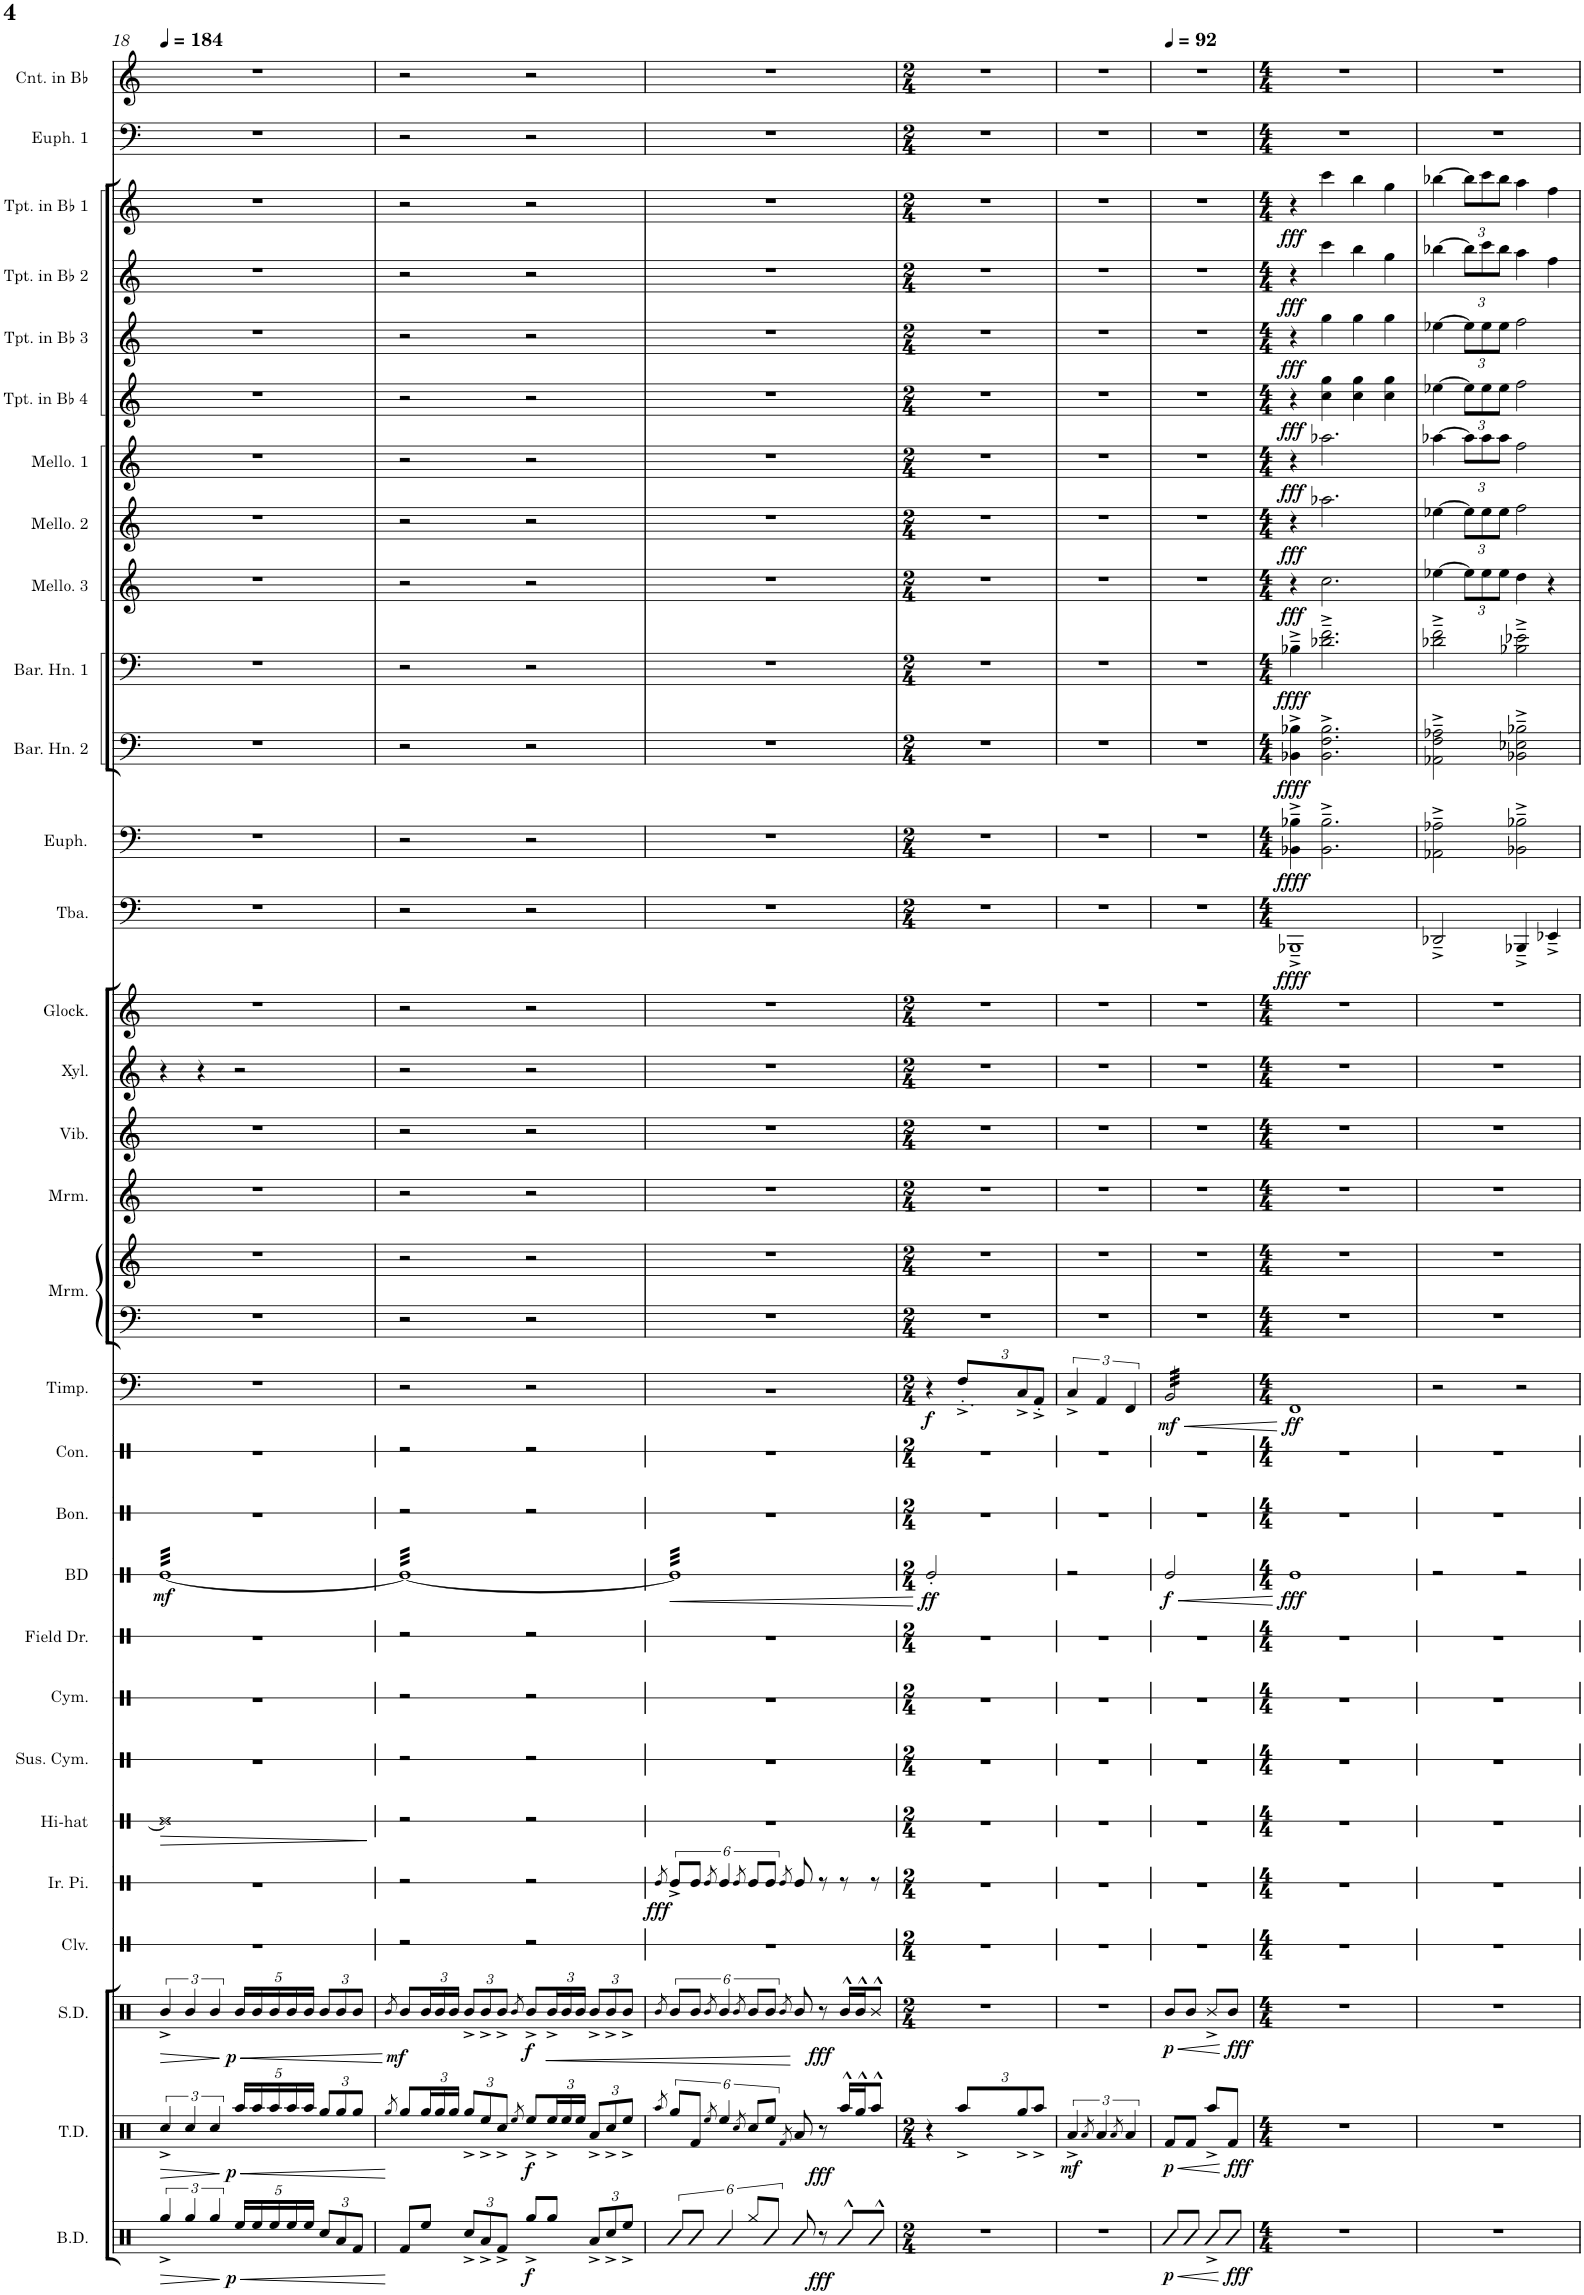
**kern	**dynam	**kern	**dynam	**kern	**dynam	**kern	**kern	**dynam	**kern	**dynam	**kern	**kern	**kern	**kern	**dynam	**kern	**kern	**kern	**dynam	**kern	**kern	**kern	**kern	**kern	**kern	**kern	**dynam	**kern	**dynam	**kern	**dynam	**kern	**dynam	**kern	**dynam	**kern	**dynam	**kern	**dynam	**kern	**dynam	**kern	**dynam	**kern	**dynam	**kern	**dynam	**kern	**kern
*part31	*part31	*part30	*part30	*part29	*part29	*part28	*part27	*part27	*part26	*part26	*part25	*part24	*part23	*part22	*part22	*part21	*part20	*part19	*part19	*part18	*part18	*part17	*part16	*part15	*part14	*part13	*part13	*part12	*part12	*part11	*part11	*part10	*part10	*part9	*part9	*part8	*part8	*part7	*part7	*part6	*part6	*part5	*part5	*part4	*part4	*part3	*part3	*part2	*part1
*staff32	*staff32	*staff31	*staff31	*staff30	*staff30	*staff29	*staff28	*staff28	*staff27	*staff27	*staff26	*staff25	*staff24	*staff23	*staff23	*staff22	*staff21	*staff20	*staff20	*staff19	*staff18	*staff17	*staff16	*staff15	*staff14	*staff13	*staff13	*staff12	*staff12	*staff11	*staff11	*staff10	*staff10	*staff9	*staff9	*staff8	*staff8	*staff7	*staff7	*staff6	*staff6	*staff5	*staff5	*staff4	*staff4	*staff3	*staff3	*staff2	*staff1
*I"Bass Drums	*	*I"Tenor Drums	*	*I"Snare Drum	*	*I"Claves	*I"Iron Pipes	*	*I"Hi-hat	*	*I"Suspended Cymbal	*I"Cymbal	*I"Field Drum	*I"Bass Drum	*	*I"Bongos	*I"Congas	*I"Timpani	*	*I"Marimba	*	*I"Marimba	*I"Vibraphone	*I"Xylophone	*I"Glockenspiel	*I"Tuba	*	*I"Euphonium	*	*I"Baritone Horn 2	*	*I"Baritone Horn 1	*	*I"Mellophone 3	*	*I"Mellophone 2	*	*I"Mellophone 1	*	*I"Trumpet in Bb 4	*	*I"Trumpet in Bb 3	*	*I"Trumpet in Bb 2	*	*I"Trumpet in Bb 1	*	*I"Euphonium 1	*I"Cornet in Bb
*I'B.D.	*	*I'T.D.	*	*I'S.D.	*	*I'Clv.	*I'Ir. Pi.	*	*I'Hi-hat	*	*I'Sus. Cym.	*I'Cym.	*I'Field Dr.	*I'BD	*	*I'Bon.	*I'Con.	*I'Timp.	*	*I'Mrm.	*	*I'Mrm.	*I'Vib.	*I'Xyl.	*I'Glock.	*I'Tba.	*	*I'Euph.	*	*I'Bar. Hn. 2	*	*I'Bar. Hn. 1	*	*I'Mello. 3	*	*I'Mello. 2	*	*I'Mello. 1	*	*I'Tpt. in Bb 4	*	*I'Tpt. in Bb 3	*	*I'Tpt. in Bb 2	*	*I'Tpt. in Bb 1	*	*I'Euph. 1	*I'Cnt. in Bb
!!LO:PB:g=z
*clefX	*	*clefX	*	*clefX	*	*clefX	*clefX	*	*clefX	*	*clefX	*clefX	*clefX	*clefX	*	*clefX	*clefX	*clefF4	*	*clefF4	*clefG2	*clefG2	*clefG2	*clefG2	*clefG2	*clefF4	*	*clefF4	*	*clefF4	*	*clefF4	*	*clefG2	*	*clefG2	*	*clefG2	*	*clefG2	*	*clefG2	*	*clefG2	*	*clefG2	*	*clefF4	*clefG2
*	*	*	*	*	*	*	*	*	*	*	*	*	*	*	*	*	*	*	*	*	*	*	*	*Trd-7c-12	*Trd-14c-24	*	*	*	*	*Trd4c7	*	*Trd4c7	*	*Trd4c7	*	*Trd4c7	*	*Trd4c7	*	*Trd1c2	*	*Trd1c2	*	*Trd1c2	*	*Trd1c2	*	*	*Trd1c2
*k[]	*	*k[]	*	*k[]	*	*k[]	*k[]	*	*k[]	*	*k[]	*k[]	*k[]	*k[]	*	*k[]	*k[]	*k[]	*	*k[]	*k[]	*k[]	*k[]	*k[]	*k[]	*k[]	*	*k[]	*	*k[]	*	*k[]	*	*k[]	*	*k[]	*	*k[]	*	*k[]	*	*k[]	*	*k[]	*	*k[]	*	*k[]	*k[]
*M4/4	*	*M4/4	*	*M4/4	*	*M4/4	*M4/4	*	*M4/4	*	*M4/4	*M4/4	*M4/4	*M4/4	*	*M4/4	*M4/4	*M4/4	*	*M4/4	*M4/4	*M4/4	*M4/4	*M4/4	*M4/4	*M4/4	*	*M4/4	*	*M4/4	*	*M4/4	*	*M4/4	*	*M4/4	*	*M4/4	*	*M4/4	*	*M4/4	*	*M4/4	*	*M4/4	*	*M4/4	*M4/4
*MM184	*	*MM184	*	*MM184	*	*MM184	*MM184	*	*MM184	*	*MM184	*MM184	*MM184	*MM184	*	*MM184	*MM184	*MM184	*	*MM184	*MM184	*MM184	*MM184	*MM184	*MM184	*MM184	*	*MM184	*	*MM184	*	*MM184	*	*MM184	*	*MM184	*	*MM184	*	*MM184	*	*MM184	*	*MM184	*	*MM184	*	*MM184	*MM184
=18	=18	=18	=18	=18	=18	=18	=18	=18	=18	=18	=18	=18	=18	=18	=18	=18	=18	=18	=18	=18	=18	=18	=18	=18	=18	=18	=18	=18	=18	=18	=18	=18	=18	=18	=18	=18	=18	=18	=18	=18	=18	=18	=18	=18	=18	=18	=18	=18	=18
!	!LO:HP:b	!	!LO:HP:b	!	!LO:HP:b	!	!	!	!	!LO:HP:b	!	!	!	!	!LO:DY:b	!	!	!	!	!	!	!	!	!	!	!	!	!	!	!	!	!	!	!	!	!	!	!	!	!	!	!	!	!	!	!	!	!	!
*	*	*	*	*	*	*	*	*	*	*	*	*	*	*tremolo	*	*	*	*	*	*	*	*	*	*	*	*	*	*	*	*	*	*	*	*	*	*	*	*	*	*	*	*	*	*	*	*	*	*	*
6Rgg^/	>	6Rcc^/	>	6R^/	>	1r	1r	.	1Re]	>	1r	1r	1r	[32ReLLL	mf	1r	1r	1r	.	1r	1r	1r	1r	4r	1r	1r	.	1r	.	1r	.	1r	.	1r	.	1r	.	1r	.	1r	.	1r	.	1r	.	1r	.	1r	1r
.	.	.	.	.	.	.	.	.	.	.	.	.	.	32Re	.	.	.	.	.	.	.	.	.	.	.	.	.	.	.	.	.	.	.	.	.	.	.	.	.	.	.	.	.	.	.	.	.	.	.
.	.	.	.	.	.	.	.	.	.	.	.	.	.	32Re	.	.	.	.	.	.	.	.	.	.	.	.	.	.	.	.	.	.	.	.	.	.	.	.	.	.	.	.	.	.	.	.	.	.	.
.	.	.	.	.	.	.	.	.	.	.	.	.	.	32Re	.	.	.	.	.	.	.	.	.	.	.	.	.	.	.	.	.	.	.	.	.	.	.	.	.	.	.	.	.	.	.	.	.	.	.
.	.	.	.	.	.	.	.	.	.	.	.	.	.	32Re	.	.	.	.	.	.	.	.	.	.	.	.	.	.	.	.	.	.	.	.	.	.	.	.	.	.	.	.	.	.	.	.	.	.	.
.	.	.	.	.	.	.	.	.	.	.	.	.	.	32Re	.	.	.	.	.	.	.	.	.	.	.	.	.	.	.	.	.	.	.	.	.	.	.	.	.	.	.	.	.	.	.	.	.	.	.
6Rgg/	.	6Rcc/	.	6R/	.	.	.	.	.	.	.	.	.	.	.	.	.	.	.	.	.	.	.	.	.	.	.	.	.	.	.	.	.	.	.	.	.	.	.	.	.	.	.	.	.	.	.	.	.
.	.	.	.	.	.	.	.	.	.	.	.	.	.	32Re	.	.	.	.	.	.	.	.	.	.	.	.	.	.	.	.	.	.	.	.	.	.	.	.	.	.	.	.	.	.	.	.	.	.	.
.	.	.	.	.	.	.	.	.	.	.	.	.	.	32Re	.	.	.	.	.	.	.	.	.	.	.	.	.	.	.	.	.	.	.	.	.	.	.	.	.	.	.	.	.	.	.	.	.	.	.
.	.	.	.	.	.	.	.	.	.	.	.	.	.	32Re	.	.	.	.	.	.	.	.	.	4r	.	.	.	.	.	.	.	.	.	.	.	.	.	.	.	.	.	.	.	.	.	.	.	.	.
.	.	.	.	.	.	.	.	.	.	.	.	.	.	32Re	.	.	.	.	.	.	.	.	.	.	.	.	.	.	.	.	.	.	.	.	.	.	.	.	.	.	.	.	.	.	.	.	.	.	.
.	.	.	.	.	.	.	.	.	.	.	.	.	.	32Re	.	.	.	.	.	.	.	.	.	.	.	.	.	.	.	.	.	.	.	.	.	.	.	.	.	.	.	.	.	.	.	.	.	.	.
6Rgg/	.	6Rcc/	.	6R/	.	.	.	.	.	.	.	.	.	.	.	.	.	.	.	.	.	.	.	.	.	.	.	.	.	.	.	.	.	.	.	.	.	.	.	.	.	.	.	.	.	.	.	.	.
.	.	.	.	.	.	.	.	.	.	.	.	.	.	32Re	.	.	.	.	.	.	.	.	.	.	.	.	.	.	.	.	.	.	.	.	.	.	.	.	.	.	.	.	.	.	.	.	.	.	.
.	.	.	.	.	.	.	.	.	.	.	.	.	.	32Re	.	.	.	.	.	.	.	.	.	.	.	.	.	.	.	.	.	.	.	.	.	.	.	.	.	.	.	.	.	.	.	.	.	.	.
.	.	.	.	.	.	.	.	.	.	.	.	.	.	32Re	.	.	.	.	.	.	.	.	.	.	.	.	.	.	.	.	.	.	.	.	.	.	.	.	.	.	.	.	.	.	.	.	.	.	.
.	.	.	.	.	.	.	.	.	.	.	.	.	.	32Re	.	.	.	.	.	.	.	.	.	.	.	.	.	.	.	.	.	.	.	.	.	.	.	.	.	.	.	.	.	.	.	.	.	.	.
.	.	.	.	.	.	.	.	.	.	.	.	.	.	32Re	.	.	.	.	.	.	.	.	.	.	.	.	.	.	.	.	.	.	.	.	.	.	.	.	.	.	.	.	.	.	.	.	.	.	.
*Xbrackettup	*	*	*	*	*	*	*	*	*	*	*	*	*	*	*	*	*	*	*	*	*	*	*	*	*	*	*	*	*	*	*	*	*	*	*	*	*	*	*	*	*	*	*	*	*	*	*	*	*
!	!LO:HP:n=1:b	!	!	!	!	!	!	!	!	!	!	!	!	!	!	!	!	!	!	!	!	!	!	!	!	!	!	!	!	!	!	!	!	!	!	!	!	!	!	!	!	!	!	!	!	!	!	!	!
*	*	*Xbrackettup	*	*	*	*	*	*	*	*	*	*	*	*	*	*	*	*	*	*	*	*	*	*	*	*	*	*	*	*	*	*	*	*	*	*	*	*	*	*	*	*	*	*	*	*	*	*	*
!	!	!	!LO:HP:n=1:b	!	!	!	!	!	!	!	!	!	!	!	!	!	!	!	!	!	!	!	!	!	!	!	!	!	!	!	!	!	!	!	!	!	!	!	!	!	!	!	!	!	!	!	!	!	!
*	*	*	*	*Xbrackettup	*	*	*	*	*	*	*	*	*	*	*	*	*	*	*	*	*	*	*	*	*	*	*	*	*	*	*	*	*	*	*	*	*	*	*	*	*	*	*	*	*	*	*	*	*
!	!LO:DY:n=1:b	!	!LO:DY:n=1:b	!	!LO:HP:n=1:b	!	!	!	!	!	!	!	!	!	!	!	!	!	!	!	!	!	!	!	!	!	!	!	!	!	!	!	!	!	!	!	!	!	!	!	!	!	!	!	!	!	!	!	!
!	!	!	!	!	!LO:DY:n=1:b	!	!	!	!	!	!	!	!	!	!	!	!	!	!	!	!	!	!	!	!	!	!	!	!	!	!	!	!	!	!	!	!	!	!	!	!	!	!	!	!	!	!	!	!
20Ree/LL	] < p	20Raa/LL	] < p	20R/LL	] < p	.	.	.	.	.	.	.	.	32Re	.	.	.	.	.	.	.	.	.	2r	.	.	.	.	.	.	.	.	.	.	.	.	.	.	.	.	.	.	.	.	.	.	.	.	.
.	.	.	.	.	.	.	.	.	.	.	.	.	.	32Re	.	.	.	.	.	.	.	.	.	.	.	.	.	.	.	.	.	.	.	.	.	.	.	.	.	.	.	.	.	.	.	.	.	.	.
20Ree/	.	20Raa/	.	20R/	.	.	.	.	.	.	.	.	.	.	.	.	.	.	.	.	.	.	.	.	.	.	.	.	.	.	.	.	.	.	.	.	.	.	.	.	.	.	.	.	.	.	.	.	.
.	.	.	.	.	.	.	.	.	.	.	.	.	.	32Re	.	.	.	.	.	.	.	.	.	.	.	.	.	.	.	.	.	.	.	.	.	.	.	.	.	.	.	.	.	.	.	.	.	.	.
.	.	.	.	.	.	.	.	.	.	.	.	.	.	32Re	.	.	.	.	.	.	.	.	.	.	.	.	.	.	.	.	.	.	.	.	.	.	.	.	.	.	.	.	.	.	.	.	.	.	.
20Ree/	.	20Raa/	.	20R/	.	.	.	.	.	.	.	.	.	.	.	.	.	.	.	.	.	.	.	.	.	.	.	.	.	.	.	.	.	.	.	.	.	.	.	.	.	.	.	.	.	.	.	.	.
.	.	.	.	.	.	.	.	.	.	.	.	.	.	32Re	.	.	.	.	.	.	.	.	.	.	.	.	.	.	.	.	.	.	.	.	.	.	.	.	.	.	.	.	.	.	.	.	.	.	.
20Ree/	.	20Raa/	.	20R/	.	.	.	.	.	.	.	.	.	.	.	.	.	.	.	.	.	.	.	.	.	.	.	.	.	.	.	.	.	.	.	.	.	.	.	.	.	.	.	.	.	.	.	.	.
.	.	.	.	.	.	.	.	.	.	.	.	.	.	32Re	.	.	.	.	.	.	.	.	.	.	.	.	.	.	.	.	.	.	.	.	.	.	.	.	.	.	.	.	.	.	.	.	.	.	.
.	.	.	.	.	.	.	.	.	.	.	.	.	.	32Re	.	.	.	.	.	.	.	.	.	.	.	.	.	.	.	.	.	.	.	.	.	.	.	.	.	.	.	.	.	.	.	.	.	.	.
20Ree/JJ	.	20Raa/JJ	.	20R/JJ	.	.	.	.	.	.	.	.	.	.	.	.	.	.	.	.	.	.	.	.	.	.	.	.	.	.	.	.	.	.	.	.	.	.	.	.	.	.	.	.	.	.	.	.	.
.	.	.	.	.	.	.	.	.	.	.	.	.	.	32Re	.	.	.	.	.	.	.	.	.	.	.	.	.	.	.	.	.	.	.	.	.	.	.	.	.	.	.	.	.	.	.	.	.	.	.
12Rcc/L	.	12Rgg/L	.	12R/L	.	.	.	.	.	.	.	.	.	32Re	.	.	.	.	.	.	.	.	.	.	.	.	.	.	.	.	.	.	.	.	.	.	.	.	.	.	.	.	.	.	.	.	.	.	.
.	.	.	.	.	.	.	.	.	.	.	.	.	.	32Re	.	.	.	.	.	.	.	.	.	.	.	.	.	.	.	.	.	.	.	.	.	.	.	.	.	.	.	.	.	.	.	.	.	.	.
.	.	.	.	.	.	.	.	.	.	.	.	.	.	32Re	.	.	.	.	.	.	.	.	.	.	.	.	.	.	.	.	.	.	.	.	.	.	.	.	.	.	.	.	.	.	.	.	.	.	.
12Ra/	.	12Rgg/	.	12R/	.	.	.	.	.	.	.	.	.	.	.	.	.	.	.	.	.	.	.	.	.	.	.	.	.	.	.	.	.	.	.	.	.	.	.	.	.	.	.	.	.	.	.	.	.
.	.	.	.	.	.	.	.	.	.	.	.	.	.	32Re	.	.	.	.	.	.	.	.	.	.	.	.	.	.	.	.	.	.	.	.	.	.	.	.	.	.	.	.	.	.	.	.	.	.	.
.	.	.	.	.	.	.	.	.	.	.	.	.	.	32Re	.	.	.	.	.	.	.	.	.	.	.	.	.	.	.	.	.	.	.	.	.	.	.	.	.	.	.	.	.	.	.	.	.	.	.
.	.	.	.	.	.	.	.	.	.	.	.	.	.	32Re	.	.	.	.	.	.	.	.	.	.	.	.	.	.	.	.	.	.	.	.	.	.	.	.	.	.	.	.	.	.	.	.	.	.	.
12Rf/J	.	12Rgg/J	.	12R/J	.	.	.	.	.	.	.	.	.	.	.	.	.	.	.	.	.	.	.	.	.	.	.	.	.	.	.	.	.	.	.	.	.	.	.	.	.	.	.	.	.	.	.	.	.
.	.	.	.	.	.	.	.	.	.	.	.	.	.	32Re	.	.	.	.	.	.	.	.	.	.	.	.	.	.	.	.	.	.	.	.	.	.	.	.	.	.	.	.	.	.	.	.	.	.	.
.	.	.	.	.	.	.	.	.	.	.	.	.	.	32ReJJJ	.	.	.	.	.	.	.	.	.	.	.	.	.	.	.	.	.	.	.	.	.	.	.	.	.	.	.	.	.	.	.	.	.	.	.
.	[	.	[	.	[	.	.	.	.	]	.	.	.	.	.	.	.	.	.	.	.	.	.	.	.	.	.	.	.	.	.	.	.	.	.	.	.	.	.	.	.	.	.	.	.	.	.	.	.
=19	=19	=19	=19	=19	=19	=19	=19	=19	=19	=19	=19	=19	=19	=19	=19	=19	=19	=19	=19	=19	=19	=19	=19	=19	=19	=19	=19	=19	=19	=19	=19	=19	=19	=19	=19	=19	=19	=19	=19	=19	=19	=19	=19	=19	=19	=19	=19	=19	=19
.	.	8qRgg/	.	8qR/	.	.	.	.	.	.	.	.	.	.	.	.	.	.	.	.	.	.	.	.	.	.	.	.	.	.	.	.	.	.	.	.	.	.	.	.	.	.	.	.	.	.	.	.	.
!	!	!	!	!	!LO:DY:b	!	!	!	!	!	!	!	!	!	!	!	!	!	!	!	!	!	!	!	!	!	!	!	!	!	!	!	!	!	!	!	!	!	!	!	!	!	!	!	!	!	!	!	!
8Rf/L	.	8Rgg/L	.	8R/L	mf	2r	2r	.	2r	.	2r	2r	2r	32ReLLL	.	2r	2r	2r	.	2r	2r	2r	2r	2r	2r	2r	.	2r	.	2r	.	2r	.	2r	.	2r	.	2r	.	2r	.	2r	.	2r	.	2r	.	2r	2r
.	.	.	.	.	.	.	.	.	.	.	.	.	.	32Re	.	.	.	.	.	.	.	.	.	.	.	.	.	.	.	.	.	.	.	.	.	.	.	.	.	.	.	.	.	.	.	.	.	.	.
.	.	.	.	.	.	.	.	.	.	.	.	.	.	32Re	.	.	.	.	.	.	.	.	.	.	.	.	.	.	.	.	.	.	.	.	.	.	.	.	.	.	.	.	.	.	.	.	.	.	.
.	.	.	.	.	.	.	.	.	.	.	.	.	.	32Re	.	.	.	.	.	.	.	.	.	.	.	.	.	.	.	.	.	.	.	.	.	.	.	.	.	.	.	.	.	.	.	.	.	.	.
8Ree/J	.	24Rgg/L	.	24R/L	.	.	.	.	.	.	.	.	.	32Re	.	.	.	.	.	.	.	.	.	.	.	.	.	.	.	.	.	.	.	.	.	.	.	.	.	.	.	.	.	.	.	.	.	.	.
.	.	.	.	.	.	.	.	.	.	.	.	.	.	32Re	.	.	.	.	.	.	.	.	.	.	.	.	.	.	.	.	.	.	.	.	.	.	.	.	.	.	.	.	.	.	.	.	.	.	.
.	.	24Rgg/	.	24R/	.	.	.	.	.	.	.	.	.	.	.	.	.	.	.	.	.	.	.	.	.	.	.	.	.	.	.	.	.	.	.	.	.	.	.	.	.	.	.	.	.	.	.	.	.
.	.	.	.	.	.	.	.	.	.	.	.	.	.	32Re	.	.	.	.	.	.	.	.	.	.	.	.	.	.	.	.	.	.	.	.	.	.	.	.	.	.	.	.	.	.	.	.	.	.	.
.	.	24Rgg/JJ	.	24R/JJ	.	.	.	.	.	.	.	.	.	.	.	.	.	.	.	.	.	.	.	.	.	.	.	.	.	.	.	.	.	.	.	.	.	.	.	.	.	.	.	.	.	.	.	.	.
.	.	.	.	.	.	.	.	.	.	.	.	.	.	32Re	.	.	.	.	.	.	.	.	.	.	.	.	.	.	.	.	.	.	.	.	.	.	.	.	.	.	.	.	.	.	.	.	.	.	.
12Rcc^/L	.	12Rgg^/L	.	12R^/L	.	.	.	.	.	.	.	.	.	32Re	.	.	.	.	.	.	.	.	.	.	.	.	.	.	.	.	.	.	.	.	.	.	.	.	.	.	.	.	.	.	.	.	.	.	.
.	.	.	.	.	.	.	.	.	.	.	.	.	.	32Re	.	.	.	.	.	.	.	.	.	.	.	.	.	.	.	.	.	.	.	.	.	.	.	.	.	.	.	.	.	.	.	.	.	.	.
.	.	.	.	.	.	.	.	.	.	.	.	.	.	32Re	.	.	.	.	.	.	.	.	.	.	.	.	.	.	.	.	.	.	.	.	.	.	.	.	.	.	.	.	.	.	.	.	.	.	.
12Ra^/	.	12Ree^/	.	12R^/	.	.	.	.	.	.	.	.	.	.	.	.	.	.	.	.	.	.	.	.	.	.	.	.	.	.	.	.	.	.	.	.	.	.	.	.	.	.	.	.	.	.	.	.	.
.	.	.	.	.	.	.	.	.	.	.	.	.	.	32Re	.	.	.	.	.	.	.	.	.	.	.	.	.	.	.	.	.	.	.	.	.	.	.	.	.	.	.	.	.	.	.	.	.	.	.
.	.	.	.	.	.	.	.	.	.	.	.	.	.	32Re	.	.	.	.	.	.	.	.	.	.	.	.	.	.	.	.	.	.	.	.	.	.	.	.	.	.	.	.	.	.	.	.	.	.	.
.	.	.	.	.	.	.	.	.	.	.	.	.	.	32Re	.	.	.	.	.	.	.	.	.	.	.	.	.	.	.	.	.	.	.	.	.	.	.	.	.	.	.	.	.	.	.	.	.	.	.
12Rf^/J	.	12Rcc^/J	.	12R^/J	.	.	.	.	.	.	.	.	.	.	.	.	.	.	.	.	.	.	.	.	.	.	.	.	.	.	.	.	.	.	.	.	.	.	.	.	.	.	.	.	.	.	.	.	.
.	.	.	.	.	.	.	.	.	.	.	.	.	.	32Re	.	.	.	.	.	.	.	.	.	.	.	.	.	.	.	.	.	.	.	.	.	.	.	.	.	.	.	.	.	.	.	.	.	.	.
.	.	.	.	.	.	.	.	.	.	.	.	.	.	32Re	.	.	.	.	.	.	.	.	.	.	.	.	.	.	.	.	.	.	.	.	.	.	.	.	.	.	.	.	.	.	.	.	.	.	.
.	.	8qRee/	.	8qR/	.	.	.	.	.	.	.	.	.	.	.	.	.	.	.	.	.	.	.	.	.	.	.	.	.	.	.	.	.	.	.	.	.	.	.	.	.	.	.	.	.	.	.	.	.
!	!LO:DY:b	!	!LO:DY:b	!	!LO:DY:b	!	!	!	!	!	!	!	!	!	!	!	!	!	!	!	!	!	!	!	!	!	!	!	!	!	!	!	!	!	!	!	!	!	!	!	!	!	!	!	!	!	!	!	!
8Rgg^/L	f	8Ree^/L	f	8R^/L	f	2r	2r	.	2r	.	2r	2r	2r	32Re	.	2r	2r	2r	.	2r	2r	2r	2r	2r	2r	2r	.	2r	.	2r	.	2r	.	2r	.	2r	.	2r	.	2r	.	2r	.	2r	.	2r	.	2r	2r
.	.	.	.	.	.	.	.	.	.	.	.	.	.	32Re	.	.	.	.	.	.	.	.	.	.	.	.	.	.	.	.	.	.	.	.	.	.	.	.	.	.	.	.	.	.	.	.	.	.	.
.	.	.	.	.	.	.	.	.	.	.	.	.	.	32Re	.	.	.	.	.	.	.	.	.	.	.	.	.	.	.	.	.	.	.	.	.	.	.	.	.	.	.	.	.	.	.	.	.	.	.
.	.	.	.	.	.	.	.	.	.	.	.	.	.	32Re	.	.	.	.	.	.	.	.	.	.	.	.	.	.	.	.	.	.	.	.	.	.	.	.	.	.	.	.	.	.	.	.	.	.	.
!	!	!	!	!	!LO:HP:b	!	!	!	!	!	!	!	!	!	!	!	!	!	!	!	!	!	!	!	!	!	!	!	!	!	!	!	!	!	!	!	!	!	!	!	!	!	!	!	!	!	!	!	!
8Rgg/J	.	24Ree^/L	.	24R^/L	<	.	.	.	.	.	.	.	.	32Re	.	.	.	.	.	.	.	.	.	.	.	.	.	.	.	.	.	.	.	.	.	.	.	.	.	.	.	.	.	.	.	.	.	.	.
.	.	.	.	.	.	.	.	.	.	.	.	.	.	32Re	.	.	.	.	.	.	.	.	.	.	.	.	.	.	.	.	.	.	.	.	.	.	.	.	.	.	.	.	.	.	.	.	.	.	.
.	.	24Ree/	.	24R/	.	.	.	.	.	.	.	.	.	.	.	.	.	.	.	.	.	.	.	.	.	.	.	.	.	.	.	.	.	.	.	.	.	.	.	.	.	.	.	.	.	.	.	.	.
.	.	.	.	.	.	.	.	.	.	.	.	.	.	32Re	.	.	.	.	.	.	.	.	.	.	.	.	.	.	.	.	.	.	.	.	.	.	.	.	.	.	.	.	.	.	.	.	.	.	.
.	.	24Ree/JJ	.	24R/JJ	.	.	.	.	.	.	.	.	.	.	.	.	.	.	.	.	.	.	.	.	.	.	.	.	.	.	.	.	.	.	.	.	.	.	.	.	.	.	.	.	.	.	.	.	.
.	.	.	.	.	.	.	.	.	.	.	.	.	.	32Re	.	.	.	.	.	.	.	.	.	.	.	.	.	.	.	.	.	.	.	.	.	.	.	.	.	.	.	.	.	.	.	.	.	.	.
12Ra^/L	.	12Ra^/L	.	12R^/L	.	.	.	.	.	.	.	.	.	32Re	.	.	.	.	.	.	.	.	.	.	.	.	.	.	.	.	.	.	.	.	.	.	.	.	.	.	.	.	.	.	.	.	.	.	.
.	.	.	.	.	.	.	.	.	.	.	.	.	.	32Re	.	.	.	.	.	.	.	.	.	.	.	.	.	.	.	.	.	.	.	.	.	.	.	.	.	.	.	.	.	.	.	.	.	.	.
.	.	.	.	.	.	.	.	.	.	.	.	.	.	32Re	.	.	.	.	.	.	.	.	.	.	.	.	.	.	.	.	.	.	.	.	.	.	.	.	.	.	.	.	.	.	.	.	.	.	.
12Rcc^/	.	12Rcc^/	.	12R^/	.	.	.	.	.	.	.	.	.	.	.	.	.	.	.	.	.	.	.	.	.	.	.	.	.	.	.	.	.	.	.	.	.	.	.	.	.	.	.	.	.	.	.	.	.
.	.	.	.	.	.	.	.	.	.	.	.	.	.	32Re	.	.	.	.	.	.	.	.	.	.	.	.	.	.	.	.	.	.	.	.	.	.	.	.	.	.	.	.	.	.	.	.	.	.	.
.	.	.	.	.	.	.	.	.	.	.	.	.	.	32Re	.	.	.	.	.	.	.	.	.	.	.	.	.	.	.	.	.	.	.	.	.	.	.	.	.	.	.	.	.	.	.	.	.	.	.
.	.	.	.	.	.	.	.	.	.	.	.	.	.	32Re	.	.	.	.	.	.	.	.	.	.	.	.	.	.	.	.	.	.	.	.	.	.	.	.	.	.	.	.	.	.	.	.	.	.	.
12Ree^/J	.	12Ree^/J	.	12R^/J	.	.	.	.	.	.	.	.	.	.	.	.	.	.	.	.	.	.	.	.	.	.	.	.	.	.	.	.	.	.	.	.	.	.	.	.	.	.	.	.	.	.	.	.	.
.	.	.	.	.	.	.	.	.	.	.	.	.	.	32Re	.	.	.	.	.	.	.	.	.	.	.	.	.	.	.	.	.	.	.	.	.	.	.	.	.	.	.	.	.	.	.	.	.	.	.
.	.	.	.	.	.	.	.	.	.	.	.	.	.	32ReJJJ	.	.	.	.	.	.	.	.	.	.	.	.	.	.	.	.	.	.	.	.	.	.	.	.	.	.	.	.	.	.	.	.	.	.	.
=20	=20	=20	=20	=20	=20	=20	=20	=20	=20	=20	=20	=20	=20	=20	=20	=20	=20	=20	=20	=20	=20	=20	=20	=20	=20	=20	=20	=20	=20	=20	=20	=20	=20	=20	=20	=20	=20	=20	=20	=20	=20	=20	=20	=20	=20	=20	=20	=20	=20
.	.	8qRaa/	.	8qR/	.	.	8qRe/	.	.	.	.	.	.	.	.	.	.	.	.	.	.	.	.	.	.	.	.	.	.	.	.	.	.	.	.	.	.	.	.	.	.	.	.	.	.	.	.	.	.
*brackettup	*	*brackettup	*	*brackettup	*	*	*	*	*	*	*	*	*	*	*	*	*	*	*	*	*	*	*	*	*	*	*	*	*	*	*	*	*	*	*	*	*	*	*	*	*	*	*	*	*	*	*	*	*
!	!	!	!	!	!	!	!	!LO:DY:b	!	!	!	!	!	!	!LO:HP:b	!	!	!	!	!	!	!	!	!	!	!	!	!	!	!	!	!	!	!	!	!	!	!	!	!	!	!	!	!	!	!	!	!	!
12R/L	.	12Rgg/L	.	12R/L	.	1r	12Re^/L	fff	1r	.	1r	1r	1r	32Re]LLL	<	1r	1r	1rBB	.	1r	1r	1r	1r	1r	1r	1r	.	1r	.	1r	.	1r	.	1r	.	1r	.	1r	.	1r	.	1r	.	1r	.	1r	.	1r	1r
.	.	.	.	.	.	.	.	.	.	.	.	.	.	32Re	.	.	.	.	.	.	.	.	.	.	.	.	.	.	.	.	.	.	.	.	.	.	.	.	.	.	.	.	.	.	.	.	.	.	.
.	.	.	.	.	.	.	.	.	.	.	.	.	.	32Re	.	.	.	.	.	.	.	.	.	.	.	.	.	.	.	.	.	.	.	.	.	.	.	.	.	.	.	.	.	.	.	.	.	.	.
12R/J	.	12Rf/J	.	12R/J	.	.	12Re/J	.	.	.	.	.	.	.	.	.	.	.	.	.	.	.	.	.	.	.	.	.	.	.	.	.	.	.	.	.	.	.	.	.	.	.	.	.	.	.	.	.	.
.	.	.	.	.	.	.	.	.	.	.	.	.	.	32Re	.	.	.	.	.	.	.	.	.	.	.	.	.	.	.	.	.	.	.	.	.	.	.	.	.	.	.	.	.	.	.	.	.	.	.
.	.	.	.	.	.	.	.	.	.	.	.	.	.	32Re	.	.	.	.	.	.	.	.	.	.	.	.	.	.	.	.	.	.	.	.	.	.	.	.	.	.	.	.	.	.	.	.	.	.	.
.	.	.	.	.	.	.	.	.	.	.	.	.	.	32Re	.	.	.	.	.	.	.	.	.	.	.	.	.	.	.	.	.	.	.	.	.	.	.	.	.	.	.	.	.	.	.	.	.	.	.
.	.	8qRee/	.	8qR/	.	.	8qRe/	.	.	.	.	.	.	.	.	.	.	.	.	.	.	.	.	.	.	.	.	.	.	.	.	.	.	.	.	.	.	.	.	.	.	.	.	.	.	.	.	.	.
6R/	.	6Ree/	.	6R/	.	.	6Re/	.	.	.	.	.	.	.	.	.	.	.	.	.	.	.	.	.	.	.	.	.	.	.	.	.	.	.	.	.	.	.	.	.	.	.	.	.	.	.	.	.	.
.	.	.	.	.	.	.	.	.	.	.	.	.	.	32Re	.	.	.	.	.	.	.	.	.	.	.	.	.	.	.	.	.	.	.	.	.	.	.	.	.	.	.	.	.	.	.	.	.	.	.
.	.	.	.	.	.	.	.	.	.	.	.	.	.	32Re	.	.	.	.	.	.	.	.	.	.	.	.	.	.	.	.	.	.	.	.	.	.	.	.	.	.	.	.	.	.	.	.	.	.	.
.	.	.	.	.	.	.	.	.	.	.	.	.	.	32Re	.	.	.	.	.	.	.	.	.	.	.	.	.	.	.	.	.	.	.	.	.	.	.	.	.	.	.	.	.	.	.	.	.	.	.
.	.	.	.	.	.	.	.	.	.	.	.	.	.	32Re	.	.	.	.	.	.	.	.	.	.	.	.	.	.	.	.	.	.	.	.	.	.	.	.	.	.	.	.	.	.	.	.	.	.	.
.	.	.	.	.	.	.	.	.	.	.	.	.	.	32Re	.	.	.	.	.	.	.	.	.	.	.	.	.	.	.	.	.	.	.	.	.	.	.	.	.	.	.	.	.	.	.	.	.	.	.
.	.	8qRcc/	.	8qR/	.	.	8qRe/	.	.	.	.	.	.	.	.	.	.	.	.	.	.	.	.	.	.	.	.	.	.	.	.	.	.	.	.	.	.	.	.	.	.	.	.	.	.	.	.	.	.
12Rgg/L	.	12Rcc/L	.	12R/L	.	.	12Re/L	.	.	.	.	.	.	.	.	.	.	.	.	.	.	.	.	.	.	.	.	.	.	.	.	.	.	.	.	.	.	.	.	.	.	.	.	.	.	.	.	.	.
.	.	.	.	.	.	.	.	.	.	.	.	.	.	32Re	.	.	.	.	.	.	.	.	.	.	.	.	.	.	.	.	.	.	.	.	.	.	.	.	.	.	.	.	.	.	.	.	.	.	.
.	.	.	.	.	.	.	.	.	.	.	.	.	.	32Re	.	.	.	.	.	.	.	.	.	.	.	.	.	.	.	.	.	.	.	.	.	.	.	.	.	.	.	.	.	.	.	.	.	.	.
.	.	.	.	.	.	.	.	.	.	.	.	.	.	32Re	.	.	.	.	.	.	.	.	.	.	.	.	.	.	.	.	.	.	.	.	.	.	.	.	.	.	.	.	.	.	.	.	.	.	.
12R/J	.	12Ree/J	.	12R/J	.	.	12Re/J	.	.	.	.	.	.	.	.	.	.	.	.	.	.	.	.	.	.	.	.	.	.	.	.	.	.	.	.	.	.	.	.	.	.	.	.	.	.	.	.	.	.
.	.	.	.	.	.	.	.	.	.	.	.	.	.	32Re	.	.	.	.	.	.	.	.	.	.	.	.	.	.	.	.	.	.	.	.	.	.	.	.	.	.	.	.	.	.	.	.	.	.	.
.	.	.	.	.	.	.	.	.	.	.	.	.	.	32Re	.	.	.	.	.	.	.	.	.	.	.	.	.	.	.	.	.	.	.	.	.	.	.	.	.	.	.	.	.	.	.	.	.	.	.
.	.	8qRf/	.	8qR/	.	.	8qRe/	.	.	.	.	.	.	.	.	.	.	.	.	.	.	.	.	.	.	.	.	.	.	.	.	.	.	.	.	.	.	.	.	.	.	.	.	.	.	.	.	.	.
8R/	.	8Ra/	.	8R/	[	.	8Re/	.	.	.	.	.	.	32Re	.	.	.	.	.	.	.	.	.	.	.	.	.	.	.	.	.	.	.	.	.	.	.	.	.	.	.	.	.	.	.	.	.	.	.
.	.	.	.	.	.	.	.	.	.	.	.	.	.	32Re	.	.	.	.	.	.	.	.	.	.	.	.	.	.	.	.	.	.	.	.	.	.	.	.	.	.	.	.	.	.	.	.	.	.	.
.	.	.	.	.	.	.	.	.	.	.	.	.	.	32Re	.	.	.	.	.	.	.	.	.	.	.	.	.	.	.	.	.	.	.	.	.	.	.	.	.	.	.	.	.	.	.	.	.	.	.
.	.	.	.	.	.	.	.	.	.	.	.	.	.	32Re	.	.	.	.	.	.	.	.	.	.	.	.	.	.	.	.	.	.	.	.	.	.	.	.	.	.	.	.	.	.	.	.	.	.	.
!	!LO:DY:b	!	!LO:DY:b	!	!LO:DY:b	!	!	!	!	!	!	!	!	!	!	!	!	!	!	!	!	!	!	!	!	!	!	!	!	!	!	!	!	!	!	!	!	!	!	!	!	!	!	!	!	!	!	!	!
8r	fff	8r	fff	8r	fff	.	8r	.	.	.	.	.	.	32Re	.	.	.	.	.	.	.	.	.	.	.	.	.	.	.	.	.	.	.	.	.	.	.	.	.	.	.	.	.	.	.	.	.	.	.
.	.	.	.	.	.	.	.	.	.	.	.	.	.	32Re	.	.	.	.	.	.	.	.	.	.	.	.	.	.	.	.	.	.	.	.	.	.	.	.	.	.	.	.	.	.	.	.	.	.	.
.	.	.	.	.	.	.	.	.	.	.	.	.	.	32Re	.	.	.	.	.	.	.	.	.	.	.	.	.	.	.	.	.	.	.	.	.	.	.	.	.	.	.	.	.	.	.	.	.	.	.
.	.	.	.	.	.	.	.	.	.	.	.	.	.	32Re	.	.	.	.	.	.	.	.	.	.	.	.	.	.	.	.	.	.	.	.	.	.	.	.	.	.	.	.	.	.	.	.	.	.	.
8R^^/L	.	16Raa^^/LL	.	16R^^/LL	.	.	8r	.	.	.	.	.	.	32Re	.	.	.	.	.	.	.	.	.	.	.	.	.	.	.	.	.	.	.	.	.	.	.	.	.	.	.	.	.	.	.	.	.	.	.
.	.	.	.	.	.	.	.	.	.	.	.	.	.	32Re	.	.	.	.	.	.	.	.	.	.	.	.	.	.	.	.	.	.	.	.	.	.	.	.	.	.	.	.	.	.	.	.	.	.	.
.	.	16Rgg^^/J	.	16R^^/J	.	.	.	.	.	.	.	.	.	32Re	.	.	.	.	.	.	.	.	.	.	.	.	.	.	.	.	.	.	.	.	.	.	.	.	.	.	.	.	.	.	.	.	.	.	.
.	.	.	.	.	.	.	.	.	.	.	.	.	.	32Re	.	.	.	.	.	.	.	.	.	.	.	.	.	.	.	.	.	.	.	.	.	.	.	.	.	.	.	.	.	.	.	.	.	.	.
8R^^/J	.	8Raa^^/J	.	8R^^/J	.	.	8r	.	.	.	.	.	.	32Re	.	.	.	.	.	.	.	.	.	.	.	.	.	.	.	.	.	.	.	.	.	.	.	.	.	.	.	.	.	.	.	.	.	.	.
.	.	.	.	.	.	.	.	.	.	.	.	.	.	32Re	.	.	.	.	.	.	.	.	.	.	.	.	.	.	.	.	.	.	.	.	.	.	.	.	.	.	.	.	.	.	.	.	.	.	.
.	.	.	.	.	.	.	.	.	.	.	.	.	.	32Re	.	.	.	.	.	.	.	.	.	.	.	.	.	.	.	.	.	.	.	.	.	.	.	.	.	.	.	.	.	.	.	.	.	.	.
.	.	.	.	.	.	.	.	.	.	.	.	.	.	32ReJJJ	.	.	.	.	.	.	.	.	.	.	.	.	.	.	.	.	.	.	.	.	.	.	.	.	.	.	.	.	.	.	.	.	.	.	.
*	*	*	*	*	*	*	*	*	*	*	*	*	*	*Xtremolo	*	*	*	*	*	*	*	*	*	*	*	*	*	*	*	*	*	*	*	*	*	*	*	*	*	*	*	*	*	*	*	*	*	*	*
.	.	.	.	.	.	.	.	.	.	.	.	.	.	.	[	.	.	.	.	.	.	.	.	.	.	.	.	.	.	.	.	.	.	.	.	.	.	.	.	.	.	.	.	.	.	.	.	.	.
=21	=21	=21	=21	=21	=21	=21	=21	=21	=21	=21	=21	=21	=21	=21	=21	=21	=21	=21	=21	=21	=21	=21	=21	=21	=21	=21	=21	=21	=21	=21	=21	=21	=21	=21	=21	=21	=21	=21	=21	=21	=21	=21	=21	=21	=21	=21	=21	=21	=21
*M2/4	*	*M2/4	*	*M2/4	*	*M2/4	*M2/4	*	*M2/4	*	*M2/4	*M2/4	*M2/4	*M2/4	*	*M2/4	*M2/4	*M2/4	*	*M2/4	*M2/4	*M2/4	*M2/4	*M2/4	*M2/4	*M2/4	*	*M2/4	*	*M2/4	*	*M2/4	*	*M2/4	*	*M2/4	*	*M2/4	*	*M2/4	*	*M2/4	*	*M2/4	*	*M2/4	*	*M2/4	*M2/4
!	!	!	!	!	!	!	!	!	!	!	!	!	!	!	!LO:DY:b	!	!	!	!LO:DY:b	!	!	!	!	!	!	!	!	!	!	!	!	!	!	!	!	!	!	!	!	!	!	!	!	!	!	!	!	!	!
2r	.	4r	.	2r	.	2r	2r	.	2r	.	2r	2r	2r	2Re'/	ff	2r	2r	4r	f	2r	2r	2r	2r	2r	2r	2r	.	2r	.	2r	.	2r	.	2r	.	2r	.	2r	.	2r	.	2r	.	2r	.	2r	.	2r	2r
*	*	*Xbrackettup	*	*	*	*	*	*	*	*	*	*	*	*	*	*	*	*Xbrackettup	*	*	*	*	*	*	*	*	*	*	*	*	*	*	*	*	*	*	*	*	*	*	*	*	*	*	*	*	*	*	*
.	.	12Raa^/L	.	.	.	.	.	.	.	.	.	.	.	.	.	.	.	12F'^/L	.	.	.	.	.	.	.	.	.	.	.	.	.	.	.	.	.	.	.	.	.	.	.	.	.	.	.	.	.	.	.
.	.	12Rgg^/	.	.	.	.	.	.	.	.	.	.	.	.	.	.	.	12C'^/	.	.	.	.	.	.	.	.	.	.	.	.	.	.	.	.	.	.	.	.	.	.	.	.	.	.	.	.	.	.	.
.	.	12Raa^/J	.	.	.	.	.	.	.	.	.	.	.	.	.	.	.	12AA'^/J	.	.	.	.	.	.	.	.	.	.	.	.	.	.	.	.	.	.	.	.	.	.	.	.	.	.	.	.	.	.	.
=22	=22	=22	=22	=22	=22	=22	=22	=22	=22	=22	=22	=22	=22	=22	=22	=22	=22	=22	=22	=22	=22	=22	=22	=22	=22	=22	=22	=22	=22	=22	=22	=22	=22	=22	=22	=22	=22	=22	=22	=22	=22	=22	=22	=22	=22	=22	=22	=22	=22
*	*	*brackettup	*	*	*	*	*	*	*	*	*	*	*	*	*	*	*	*brackettup	*	*	*	*	*	*	*	*	*	*	*	*	*	*	*	*	*	*	*	*	*	*	*	*	*	*	*	*	*	*	*
!	!	!	!LO:DY:b	!	!	!	!	!	!	!	!	!	!	!	!	!	!	!	!	!	!	!	!	!	!	!	!	!	!	!	!	!	!	!	!	!	!	!	!	!	!	!	!	!	!	!	!	!	!
2r	.	6Ra^/	mf	2r	.	2r	2r	.	2r	.	2r	2r	2r	2r	.	2r	2r	6C^/	.	2r	2r	2r	2r	2r	2r	2r	.	2r	.	2r	.	2r	.	2r	.	2r	.	2r	.	2r	.	2r	.	2r	.	2r	.	2r	2r
.	.	8qRa/	.	.	.	.	.	.	.	.	.	.	.	.	.	.	.	.	.	.	.	.	.	.	.	.	.	.	.	.	.	.	.	.	.	.	.	.	.	.	.	.	.	.	.	.	.	.	.
.	.	6Ra/	.	.	.	.	.	.	.	.	.	.	.	.	.	.	.	6AA/	.	.	.	.	.	.	.	.	.	.	.	.	.	.	.	.	.	.	.	.	.	.	.	.	.	.	.	.	.	.	.
.	.	8qRa/	.	.	.	.	.	.	.	.	.	.	.	.	.	.	.	.	.	.	.	.	.	.	.	.	.	.	.	.	.	.	.	.	.	.	.	.	.	.	.	.	.	.	.	.	.	.	.
.	.	6Ra/	.	.	.	.	.	.	.	.	.	.	.	.	.	.	.	6FF/	.	.	.	.	.	.	.	.	.	.	.	.	.	.	.	.	.	.	.	.	.	.	.	.	.	.	.	.	.	.	.
=23	=23	=23	=23	=23	=23	=23	=23	=23	=23	=23	=23	=23	=23	=23	=23	=23	=23	=23	=23	=23	=23	=23	=23	=23	=23	=23	=23	=23	=23	=23	=23	=23	=23	=23	=23	=23	=23	=23	=23	=23	=23	=23	=23	=23	=23	=23	=23	=23	=23
*	*	*	*	*	*	*	*	*	*	*	*	*	*	*	*	*	*	*	*	*	*	*	*	*	*	*	*	*	*	*	*	*	*	*	*	*	*	*	*	*	*	*	*	*	*	*	*	*	*MM92
!	!LO:HP:b	!	!LO:HP:b	!	!LO:HP:b	!	!	!	!	!	!	!	!	!	!LO:HP:b	!	!	!	!LO:HP:b	!	!	!	!	!	!	!	!	!	!	!	!	!	!	!	!	!	!	!	!	!	!	!	!	!	!	!	!	!	!
!	!LO:DY:n=1:b	!	!LO:DY:n=1:b	!	!LO:DY:n=1:b	!	!	!	!	!	!	!	!	!	!LO:DY:n=1:b	!	!	!	!LO:DY:n=1:b	!	!	!	!	!	!	!	!	!	!	!	!	!	!	!	!	!	!	!	!	!	!	!	!	!	!	!	!	!	!
*	*	*	*	*	*	*	*	*	*	*	*	*	*	*	*	*	*	*tremolo	*	*	*	*	*	*	*	*	*	*	*	*	*	*	*	*	*	*	*	*	*	*	*	*	*	*	*	*	*	*	*
8R/L	< p	8Rf/L	< p	8R/L	< p	2r	2r	.	2r	.	2r	2r	2r	2Re/	< f	2r	2r	32BB/LLL	< mf	2r	2r	2r	2r	2r	2r	2r	.	2r	.	2r	.	2r	.	2r	.	2r	.	2r	.	2r	.	2r	.	2r	.	2r	.	2r	2r
.	.	.	.	.	.	.	.	.	.	.	.	.	.	.	.	.	.	32BB/	.	.	.	.	.	.	.	.	.	.	.	.	.	.	.	.	.	.	.	.	.	.	.	.	.	.	.	.	.	.	.
.	.	.	.	.	.	.	.	.	.	.	.	.	.	.	.	.	.	32BB/	.	.	.	.	.	.	.	.	.	.	.	.	.	.	.	.	.	.	.	.	.	.	.	.	.	.	.	.	.	.	.
.	.	.	.	.	.	.	.	.	.	.	.	.	.	.	.	.	.	32BB/	.	.	.	.	.	.	.	.	.	.	.	.	.	.	.	.	.	.	.	.	.	.	.	.	.	.	.	.	.	.	.
8R/J	.	8Rf/J	.	8R/J	.	.	.	.	.	.	.	.	.	.	.	.	.	32BB/	.	.	.	.	.	.	.	.	.	.	.	.	.	.	.	.	.	.	.	.	.	.	.	.	.	.	.	.	.	.	.
.	.	.	.	.	.	.	.	.	.	.	.	.	.	.	.	.	.	32BB/	.	.	.	.	.	.	.	.	.	.	.	.	.	.	.	.	.	.	.	.	.	.	.	.	.	.	.	.	.	.	.
.	.	.	.	.	.	.	.	.	.	.	.	.	.	.	.	.	.	32BB/	.	.	.	.	.	.	.	.	.	.	.	.	.	.	.	.	.	.	.	.	.	.	.	.	.	.	.	.	.	.	.
.	.	.	.	.	.	.	.	.	.	.	.	.	.	.	.	.	.	32BB/	.	.	.	.	.	.	.	.	.	.	.	.	.	.	.	.	.	.	.	.	.	.	.	.	.	.	.	.	.	.	.
8R^/L	.	8Raa^/L	.	8R^/L	.	.	.	.	.	.	.	.	.	.	.	.	.	32BB/	.	.	.	.	.	.	.	.	.	.	.	.	.	.	.	.	.	.	.	.	.	.	.	.	.	.	.	.	.	.	.
.	.	.	.	.	.	.	.	.	.	.	.	.	.	.	.	.	.	32BB/	.	.	.	.	.	.	.	.	.	.	.	.	.	.	.	.	.	.	.	.	.	.	.	.	.	.	.	.	.	.	.
.	.	.	.	.	.	.	.	.	.	.	.	.	.	.	.	.	.	32BB/	.	.	.	.	.	.	.	.	.	.	.	.	.	.	.	.	.	.	.	.	.	.	.	.	.	.	.	.	.	.	.
.	.	.	.	.	.	.	.	.	.	.	.	.	.	.	.	.	.	32BB/	.	.	.	.	.	.	.	.	.	.	.	.	.	.	.	.	.	.	.	.	.	.	.	.	.	.	.	.	.	.	.
!	!LO:DY:n=2:b	!	!LO:DY:n=2:b	!	!LO:DY:n=2:b	!	!	!	!	!	!	!	!	!	!	!	!	!	!	!	!	!	!	!	!	!	!	!	!	!	!	!	!	!	!	!	!	!	!	!	!	!	!	!	!	!	!	!	!
8R/J	[ fff	8Rf/J	[ fff	8R/J	[ fff	.	.	.	.	.	.	.	.	.	.	.	.	32BB/	.	.	.	.	.	.	.	.	.	.	.	.	.	.	.	.	.	.	.	.	.	.	.	.	.	.	.	.	.	.	.
.	.	.	.	.	.	.	.	.	.	.	.	.	.	.	.	.	.	32BB/	.	.	.	.	.	.	.	.	.	.	.	.	.	.	.	.	.	.	.	.	.	.	.	.	.	.	.	.	.	.	.
.	.	.	.	.	.	.	.	.	.	.	.	.	.	.	.	.	.	32BB/	.	.	.	.	.	.	.	.	.	.	.	.	.	.	.	.	.	.	.	.	.	.	.	.	.	.	.	.	.	.	.
.	.	.	.	.	.	.	.	.	.	.	.	.	.	.	.	.	.	32BB/JJJ	.	.	.	.	.	.	.	.	.	.	.	.	.	.	.	.	.	.	.	.	.	.	.	.	.	.	.	.	.	.	.
*	*	*	*	*	*	*	*	*	*	*	*	*	*	*	*	*	*	*Xtremolo	*	*	*	*	*	*	*	*	*	*	*	*	*	*	*	*	*	*	*	*	*	*	*	*	*	*	*	*	*	*	*
.	.	.	.	.	.	.	.	.	.	.	.	.	.	.	[	.	.	.	[	.	.	.	.	.	.	.	.	.	.	.	.	.	.	.	.	.	.	.	.	.	.	.	.	.	.	.	.	.	.
=24	=24	=24	=24	=24	=24	=24	=24	=24	=24	=24	=24	=24	=24	=24	=24	=24	=24	=24	=24	=24	=24	=24	=24	=24	=24	=24	=24	=24	=24	=24	=24	=24	=24	=24	=24	=24	=24	=24	=24	=24	=24	=24	=24	=24	=24	=24	=24	=24	=24
*M4/4	*	*M4/4	*	*M4/4	*	*M4/4	*M4/4	*	*M4/4	*	*M4/4	*M4/4	*M4/4	*M4/4	*	*M4/4	*M4/4	*M4/4	*	*M4/4	*M4/4	*M4/4	*M4/4	*M4/4	*M4/4	*M4/4	*	*M4/4	*	*M4/4	*	*M4/4	*	*M4/4	*	*M4/4	*	*M4/4	*	*M4/4	*	*M4/4	*	*M4/4	*	*M4/4	*	*M4/4	*M4/4
!	!	!	!	!	!	!	!	!	!	!	!	!	!	!	!LO:DY:b	!	!	!	!LO:DY:b	!	!	!	!	!	!	!	!LO:DY:b	!	!LO:DY:b	!	!LO:DY:b	!	!LO:DY:b	!	!LO:DY:b	!	!LO:DY:b	!	!LO:DY:b	!	!LO:DY:b	!	!LO:DY:b	!	!LO:DY:b	!	!LO:DY:b	!	!
1r	.	1r	.	1r	.	1r	1r	.	1r	.	1r	1r	1r	1Re	fff	1r	1r	1FF	ff	1r	1r	1r	1r	1r	1r	1BBB-X~^	ffff	4BB-X\~^ 4B-X\~^	ffff	4BB-X\^ 4B-X\^	ffff	4B-X~^\	ffff	4r	fff	4r	fff	4r	fff	4r	fff	4r	fff	4r	fff	4r	fff	1r	1r
.	.	.	.	.	.	.	.	.	.	.	.	.	.	.	.	.	.	.	.	.	.	.	.	.	.	.	.	2.BB-\~^ 2.B-\~^	.	2.BB-\^ 2.F\^ 2.B-\^	.	2.d-X\~^ 2.f\~^	.	2.cc\	.	2.aa-X\	.	2.aa-X\	.	4cc\ 4gg\	.	4gg\	.	4ccc\	.	4ccc\	.	.	.
.	.	.	.	.	.	.	.	.	.	.	.	.	.	.	.	.	.	.	.	.	.	.	.	.	.	.	.	.	.	.	.	.	.	.	.	.	.	.	.	4cc\ 4gg\	.	4gg\	.	4bb\	.	4bb\	.	.	.
.	.	.	.	.	.	.	.	.	.	.	.	.	.	.	.	.	.	.	.	.	.	.	.	.	.	.	.	.	.	.	.	.	.	.	.	.	.	.	.	4cc\ 4gg\	.	4gg\	.	4gg\	.	4gg\	.	.	.
=25	=25	=25	=25	=25	=25	=25	=25	=25	=25	=25	=25	=25	=25	=25	=25	=25	=25	=25	=25	=25	=25	=25	=25	=25	=25	=25	=25	=25	=25	=25	=25	=25	=25	=25	=25	=25	=25	=25	=25	=25	=25	=25	=25	=25	=25	=25	=25	=25	=25
1r	.	1r	.	1r	.	1r	1r	.	1r	.	1r	1r	1r	2r	.	1r	1r	2r	.	1r	1r	1r	1r	1r	1r	2DD-X~^/	.	2AA-X\~^ 2A-X\~^	.	2AA-X\~^ 2F\~^ 2A-X\~^	.	2d-X\~^ 2f\~^	.	[4ee-X\	.	[4ee-X\	.	[4aa-X\	.	[4ee-X\	.	[4ee-X\	.	[4bb-X\	.	[4bb-X\	.	1r	1r
*	*	*	*	*	*	*	*	*	*	*	*	*	*	*	*	*	*	*	*	*	*	*	*	*	*	*	*	*	*	*	*	*	*	*Xbrackettup	*	*Xbrackettup	*	*Xbrackettup	*	*Xbrackettup	*	*Xbrackettup	*	*Xbrackettup	*	*Xbrackettup	*	*	*
.	.	.	.	.	.	.	.	.	.	.	.	.	.	.	.	.	.	.	.	.	.	.	.	.	.	.	.	.	.	.	.	.	.	12ee-\L]	.	12ee-\L]	.	12aa-\L]	.	12ee-\L]	.	12ee-\L]	.	12bb-\L]	.	12bb-\L]	.	.	.
.	.	.	.	.	.	.	.	.	.	.	.	.	.	.	.	.	.	.	.	.	.	.	.	.	.	.	.	.	.	.	.	.	.	12ee-\	.	12ee-\	.	12aa-\	.	12ee-\	.	12ee-\	.	12ccc\	.	12ccc\	.	.	.
.	.	.	.	.	.	.	.	.	.	.	.	.	.	.	.	.	.	.	.	.	.	.	.	.	.	.	.	.	.	.	.	.	.	12ee-\J	.	12ee-\J	.	12aa-\J	.	12ee-\J	.	12ee-\J	.	12bb-\J	.	12bb-\J	.	.	.
.	.	.	.	.	.	.	.	.	.	.	.	.	.	2r	.	.	.	2r	.	.	.	.	.	.	.	4BBB-X~^/	.	2BB-X\~^ 2B-X\~^	.	2BB-X\~^ 2E-X\~^ 2B-X\~^	.	2B-X\~^ 2e-X\~^	.	4dd\	.	2ff\	.	2ff\	.	2ff\	.	2ff\	.	4aa\	.	4aa\	.	.	.
.	.	.	.	.	.	.	.	.	.	.	.	.	.	.	.	.	.	.	.	.	.	.	.	.	.	4EE-X~^/	.	.	.	.	.	.	.	4r	.	.	.	.	.	.	.	.	.	4ff\	.	4ff\	.	.	.
=	=	=	=	=	=	=	=	=	=	=	=	=	=	=	=	=	=	=	=	=	=	=	=	=	=	=	=	=	=	=	=	=	=	=	=	=	=	=	=	=	=	=	=	=	=	=	=	=	=
*-	*-	*-	*-	*-	*-	*-	*-	*-	*-	*-	*-	*-	*-	*-	*-	*-	*-	*-	*-	*-	*-	*-	*-	*-	*-	*-	*-	*-	*-	*-	*-	*-	*-	*-	*-	*-	*-	*-	*-	*-	*-	*-	*-	*-	*-	*-	*-	*-	*-
